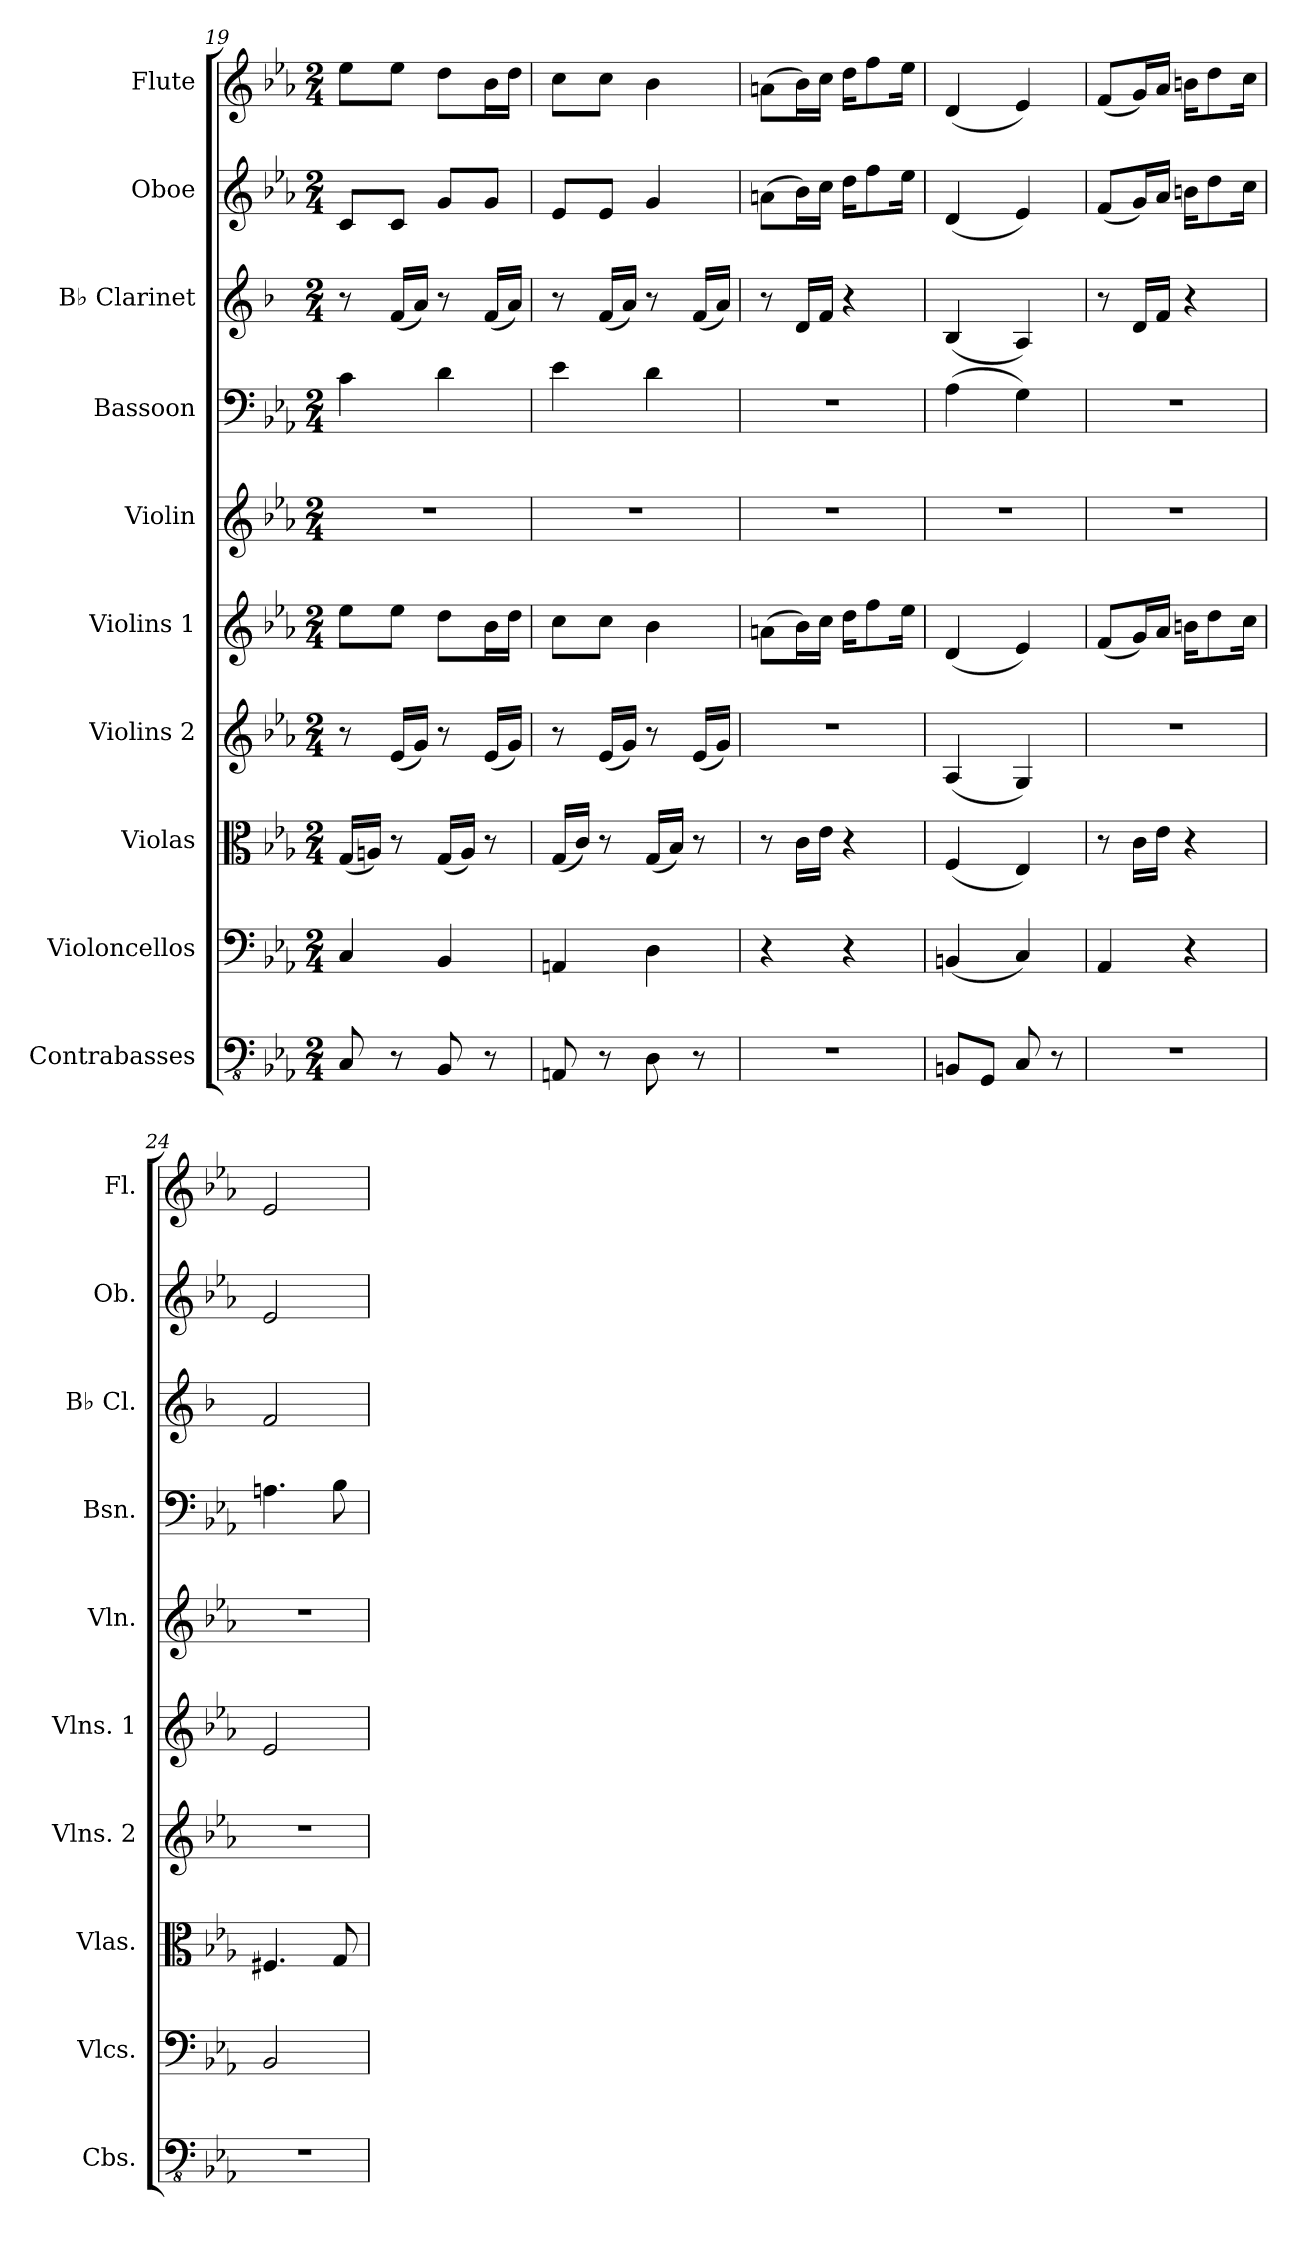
**kern	**kern	**kern	**kern	**kern	**kern	**kern	**kern	**kern	**kern
*part10	*part9	*part8	*part7	*part6	*part5	*part4	*part3	*part2	*part1
*staff10	*staff9	*staff8	*staff7	*staff6	*staff5	*staff4	*staff3	*staff2	*staff1
*I"Contrabasses	*I"Violoncellos	*I"Violas	*I"Violins 2	*I"Violins 1	*I"Violin	*I"Bassoon	*I"B♭ Clarinet	*I"Oboe	*I"Flute
*I'Cbs.	*I'Vlcs.	*I'Vlas.	*I'Vlns. 2	*I'Vlns. 1	*I'Vln.	*I'Bsn.	*I'B♭ Cl.	*I'Ob.	*I'Fl.
*clefFv4	*clefF4	*clefC3	*clefG2	*clefG2	*clefG2	*clefF4	*clefG2	*clefG2	*clefG2
*	*	*	*	*	*	*	*ITrd1c2	*	*
*k[b-e-a-]	*k[b-e-a-]	*k[b-e-a-]	*k[b-e-a-]	*k[b-e-a-]	*k[b-e-a-]	*k[b-e-a-]	*k[b-e-a-]	*k[b-e-a-]	*k[b-e-a-]
*E-:	*E-:	*E-:	*E-:	*E-:	*E-:	*E-:	*E-:	*E-:	*E-:
*M2/4	*M2/4	*M2/4	*M2/4	*M2/4	*M2/4	*M2/4	*M2/4	*M2/4	*M2/4
=19	=19	=19	=19	=19	=19	=19	=19	=19	=19
8CC/	4C/	(16G/LL	8r	8ee-\L	2r	4c\	8r	8c/L	8ee-\L
.	.	16An/JJ)	.	.	.	.	.	.	.
8r	.	8r	(16e-/LL	8ee-\J	.	.	(16e-/LL	8c/J	8ee-\J
.	.	.	16g/JJ)	.	.	.	16g/JJ)	.	.
8BBB-/	4BB-/	(16G/LL	8r	8dd\L	.	4d\	8r	8g/L	8dd\L
.	.	16A/JJ)	.	.	.	.	.	.	.
8r	.	8r	(16e-/LL	16b-\L	.	.	(16e-/LL	8g/J	16b-\L
.	.	.	16g/JJ)	16dd\JJ	.	.	16g/JJ)	.	16dd\JJ
=20	=20	=20	=20	=20	=20	=20	=20	=20	=20
8AAAn/	4AAn/	(16G/LL	8r	8cc\L	2r	4e-\	8r	8e-/L	8cc\L
.	.	16c/JJ)	.	.	.	.	.	.	.
8r	.	8r	(16e-/LL	8cc\J	.	.	(16e-/LL	8e-/J	8cc\J
.	.	.	16g/JJ)	.	.	.	16g/JJ)	.	.
8DD\	4D\	(16G/LL	8r	4b-\	.	4d\	8r	4g/	4b-\
.	.	16B-/JJ)	.	.	.	.	.	.	.
8r	.	8r	(16e-/LL	.	.	.	(16e-/LL	.	.
.	.	.	16g/JJ)	.	.	.	16g/JJ)	.	.
=21	=21	=21	=21	=21	=21	=21	=21	=21	=21
2r	4r	8r	2r	(8an\L	2r	2r	8r	(8an\L	(8an\L
.	.	16c\LL	.	16b-\L)	.	.	16c/LL	16b-\L)	16b-\L)
.	.	16e-\JJ	.	16cc\JJ	.	.	16e-/JJ	16cc\JJ	16cc\JJ
.	4r	4r	.	16dd\KL	.	.	4r	16dd\KL	16dd\KL
.	.	.	.	8ff\	.	.	.	8ff\	8ff\
.	.	.	.	16ee-\Jk	.	.	.	16ee-\Jk	16ee-\Jk
!!LO:PB:g=z
=22	=22	=22	=22	=22	=22	=22	=22	=22	=22
8BBBn/L	(4BBn/	(4F/	(4A-/	(4d/	2r	(4A-\	(4A-/	(4d/	(4d/
8GGG/J	.	.	.	.	.	.	.	.	.
8CC/	4C/)	4E-/)	4G/)	4e-/)	.	4G\)	4G/)	4e-/)	4e-/)
8r	.	.	.	.	.	.	.	.	.
=23	=23	=23	=23	=23	=23	=23	=23	=23	=23
2r	4AA-/	8r	2r	(8f/L	2r	2r	8r	(8f/L	(8f/L
.	.	16c\LL	.	16g/L)	.	.	16c/LL	16g/L)	16g/L)
.	.	16e-\JJ	.	16a-/JJ	.	.	16e-/JJ	16a-/JJ	16a-/JJ
.	4r	4r	.	16bn\KL	.	.	4r	16bn\KL	16bn\KL
.	.	.	.	8dd\	.	.	.	8dd\	8dd\
.	.	.	.	16cc\Jk	.	.	.	16cc\Jk	16cc\Jk
=24	=24	=24	=24	=24	=24	=24	=24	=24	=24
2r	2BB-/	4.F#X/	2r	2e-/	2r	4.An\	2e-/	2e-/	2e-/
.	.	8G/	.	.	.	8B-\	.	.	.
=	=	=	=	=	=	=	=	=	=
*-	*-	*-	*-	*-	*-	*-	*-	*-	*-
